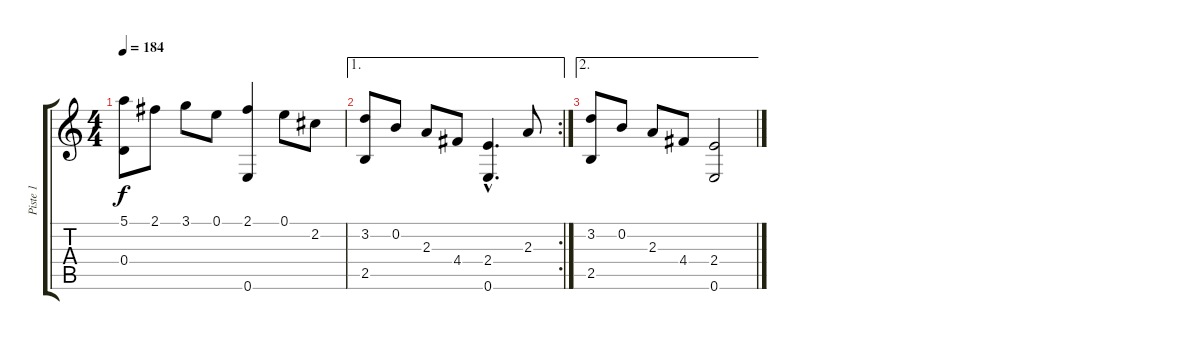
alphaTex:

\track ("Piste 1" "Piste 1") {instrument acousticguitarnylon}
\staff {score tabs}
\tuning (E4 B3 G3 D3 A2 E2) {hide}
\ts (4 4)
\tempo 184
\clef g2
\ks c
(5.1 0.4).8{dy f} 2.1.8 3.1.8 0.1.8 (2.1 0.6).4 0.1.8 2.2.8 |
\ae 1
\rc 2
(3.2 2.5).8 0.2.8 2.3.8 4.4.8 (2.4{hac} 0.6{hac}).4{d} 2.3.8 |
\ae 2
(3.2 2.5).8 0.2.8 2.3.8 4.4.8 (2.4 0.6).2
